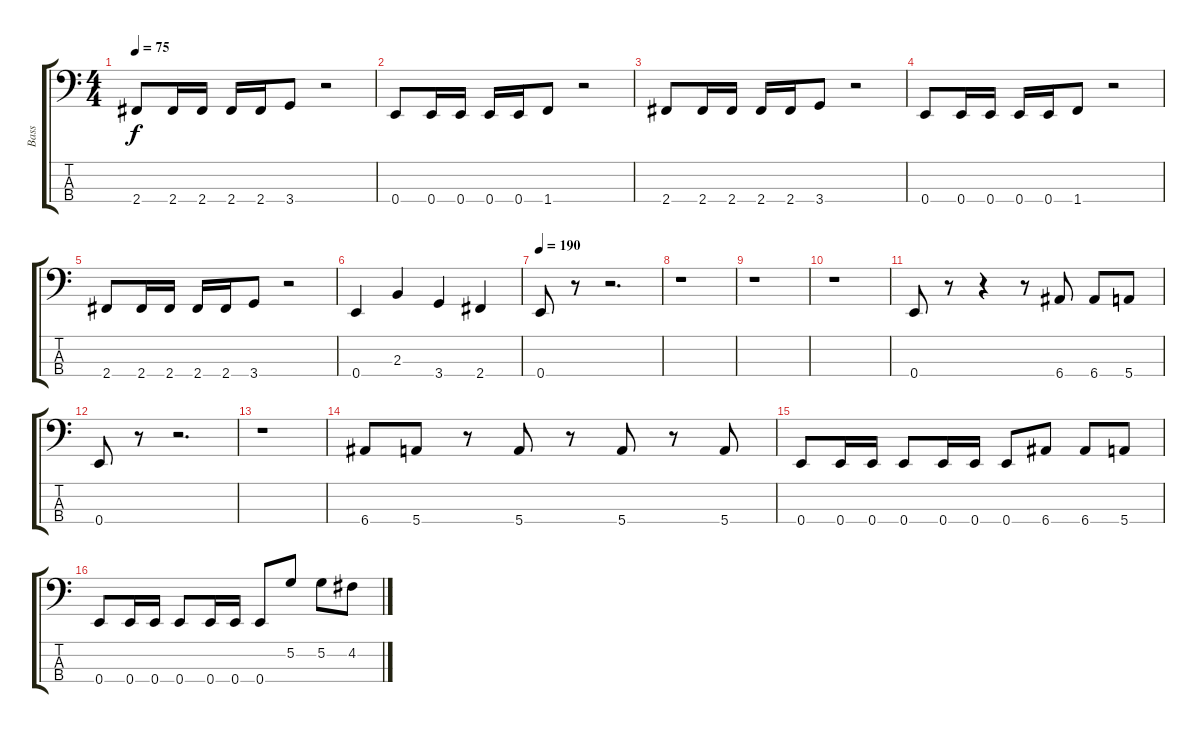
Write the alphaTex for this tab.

\track ("Bass" "Bass") {instrument electricbasspick}
\staff {score tabs}
\tuning (G2 D2 A1 E1) {hide}
\ts (4 4)
\tempo 75
\clef f4
\ks c
2.4.8{dy f} 2.4.16 2.4.16 2.4.16 2.4.16 3.4.8 r.2 |
0.4.8 0.4.16 0.4.16 0.4.16 0.4.16 1.4.8 r.2 |
2.4.8 2.4.16 2.4.16 2.4.16 2.4.16 3.4.8 r.2 |
0.4.8 0.4.16 0.4.16 0.4.16 0.4.16 1.4.8 r.2 |
2.4.8 2.4.16 2.4.16 2.4.16 2.4.16 3.4.8 r.2 |
0.4.4 2.3.4 3.4.4 2.4.4 |
\tempo 190
0.4.8 r.8 r.2{d} |
r.1 |
r.1 |
r.1 |
0.4.8 r.8 r.4 r.8 6.4.8 6.4.8 5.4.8 |
0.4.8 r.8 r.2{d} |
r.1 |
6.4.8 5.4.8 r.8 5.4.8 r.8 5.4.8 r.8 5.4.8 |
0.4.8 0.4.16 0.4.16 0.4.8 0.4.16 0.4.16 0.4.8 6.4.8 6.4.8 5.4.8 |
0.4.8 0.4.16 0.4.16 0.4.8 0.4.16 0.4.16 0.4.8 5.2.8 5.2.8 4.2.8
